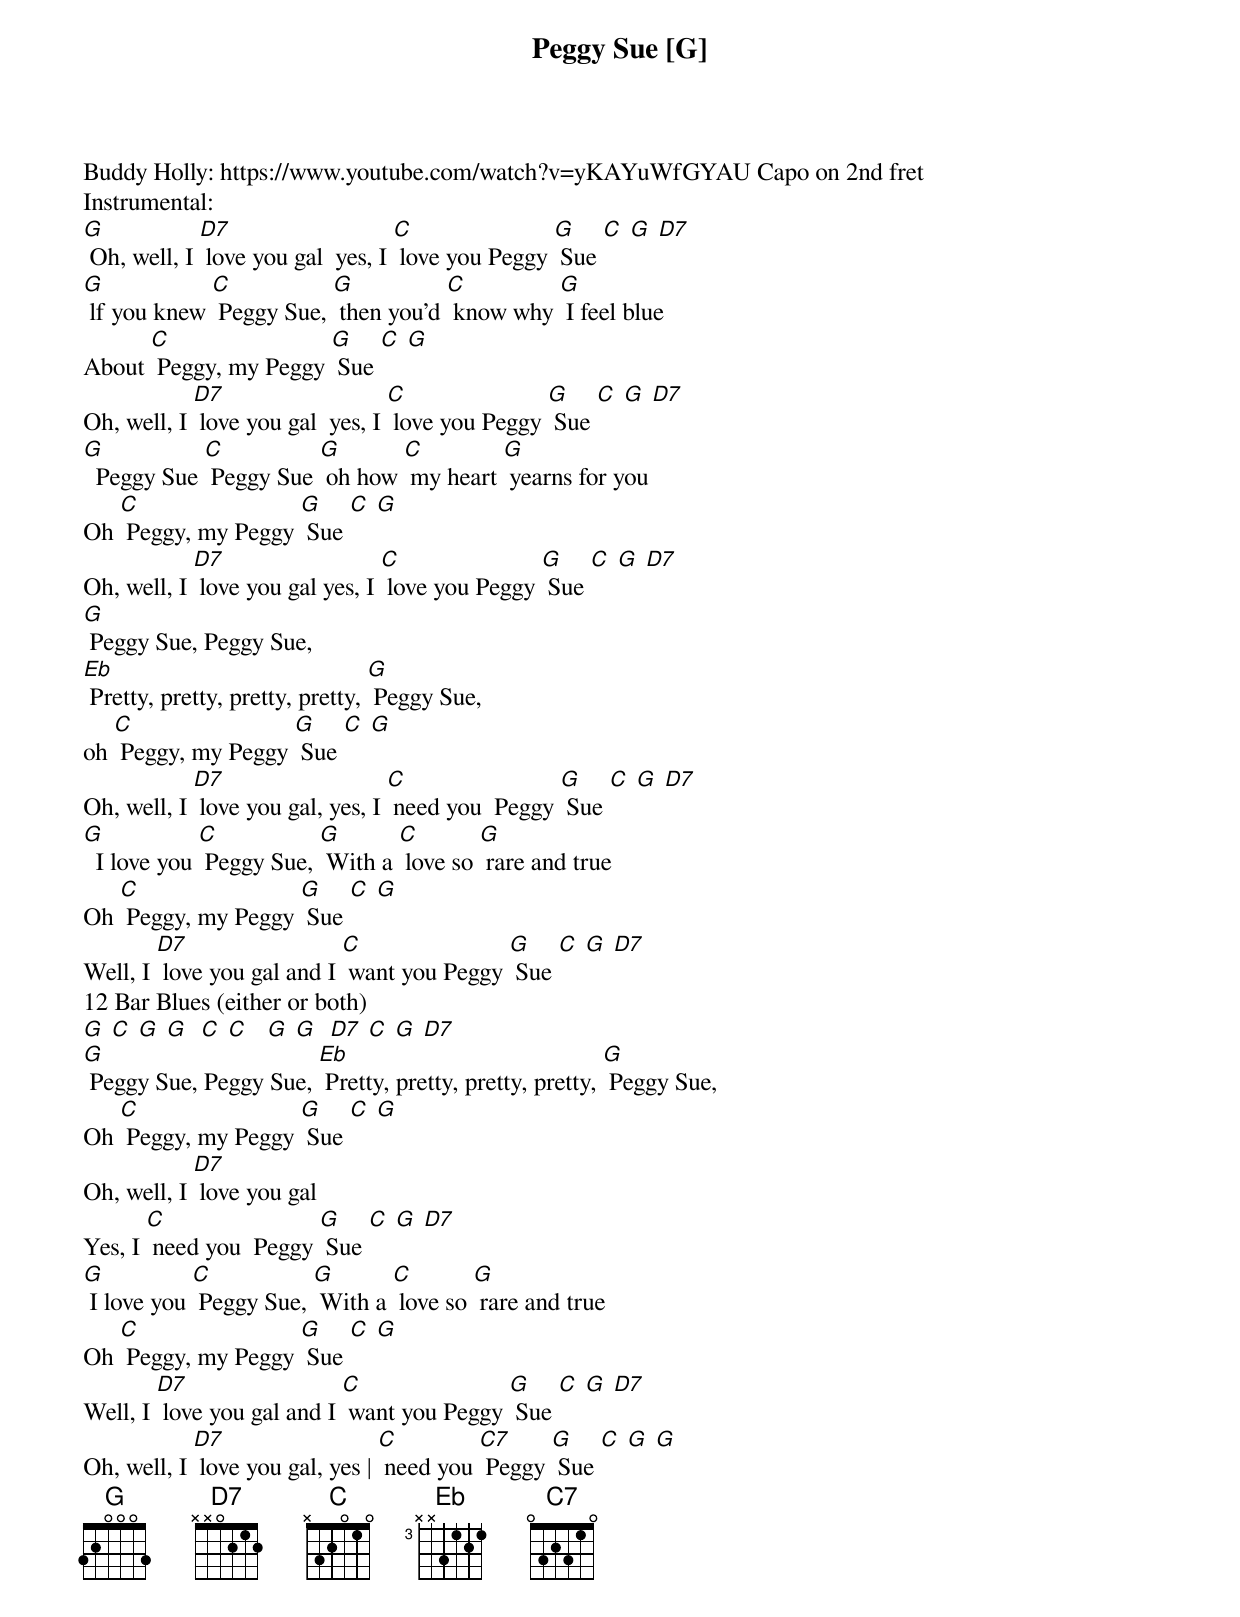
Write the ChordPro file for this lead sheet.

{t: Peggy Sue [G] }
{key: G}
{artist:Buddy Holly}
Buddy Holly: https://www.youtube.com/watch?v=yKAYuWfGYAU Capo on 2nd fret
Instrumental:
[G] Oh, well, I [D7] love you gal  yes, I [C] love you Peggy [G] Sue [C] [G] [D7]
{c: }
[G] lf you knew [C] Peggy Sue, [G] then you'd [C] know why [G] I feel blue
About [C] Peggy, my Peggy [G] Sue [C] [G]
Oh, well, I [D7] love you gal  yes, I [C] love you Peggy [G] Sue [C] [G] [D7]
{c: }
[G]  Peggy Sue [C] Peggy Sue [G] oh how [C] my heart [G] yearns for you
Oh [C] Peggy, my Peggy [G] Sue [C] [G]
Oh, well, I [D7] love you gal yes, I [C] love you Peggy [G] Sue [C] [G] [D7]
{c: }
[G] Peggy Sue, Peggy Sue,
[Eb] Pretty, pretty, pretty, pretty, [G] Peggy Sue,
oh [C] Peggy, my Peggy [G] Sue [C] [G]
Oh, well, I [D7] love you gal, yes, I [C] need you  Peggy [G] Sue [C] [G] [D7]
{c: }
[G]  I love you [C] Peggy Sue, [G] With a [C] love so [G] rare and true
Oh [C] Peggy, my Peggy [G] Sue [C] [G]
Well, I [D7] love you gal and I [C] want you Peggy [G] Sue [C] [G] [D7]
{c: }
12 Bar Blues (either or both)
[G] [C] [G] [G]  [C] [C]   [G] [G]  [D7] [C] [G] [D7]
{c: }
[G] Peggy Sue, Peggy Sue, [Eb] Pretty, pretty, pretty, pretty, [G] Peggy Sue,
Oh [C] Peggy, my Peggy [G] Sue [C] [G]
Oh, well, I [D7] love you gal
Yes, I [C] need you  Peggy [G] Sue [C] [G] [D7]
{c: }
[G] I love you [C] Peggy Sue, [G] With a [C] love so [G] rare and true
Oh [C] Peggy, my Peggy [G] Sue [C] [G]
{c: }
Well, I [D7] love you gal and I [C] want you Peggy [G] Sue [C] [G] [D7]
Oh, well, I [D7] love you gal, yes | [C] need you [C7] Peggy [G] Sue [C] [G] [G]
